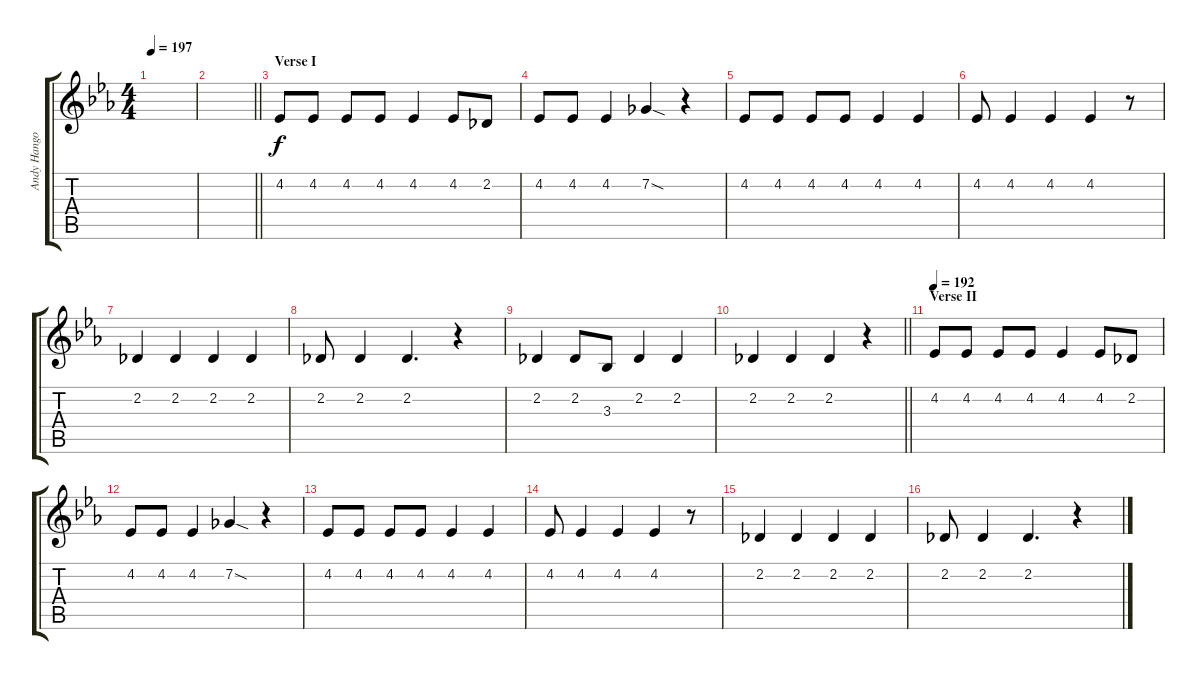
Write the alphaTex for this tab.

\track ("Andy Hangover - Lead Vocal" "Andy Hango") {instrument clarinet}
\staff {score tabs}
\tuning (E4 B3 G3 D3 A2 E2) {hide}
\ts (4 4)
\tempo 197
\clef g2
\ks eb
|
\barLineRight lightlight
|
\section ("" "Verse I")
4.2.8{dy f} 4.2.8 4.2.8 4.2.8 4.2.4 4.2.8 2.2.8 |
4.2.8 4.2.8 4.2.4 7.2{sod}.4 r.4 |
4.2.8 4.2.8 4.2.8 4.2.8 4.2.4 4.2.4 |
4.2.8 4.2.4 4.2.4 4.2.4 r.8 |
2.2.4 2.2.4 2.2.4 2.2.4 |
2.2.8 2.2.4 2.2.4{d} r.4 |
2.2.4 2.2.8 3.3.8 2.2.4 2.2.4 |
\barLineRight lightlight
2.2.4 2.2.4 2.2.4 r.4 |
\section ("" "Verse II")
\tempo 192
4.2.8 4.2.8 4.2.8 4.2.8 4.2.4 4.2.8 2.2.8 |
4.2.8 4.2.8 4.2.4 7.2{sod}.4 r.4 |
4.2.8 4.2.8 4.2.8 4.2.8 4.2.4 4.2.4 |
4.2.8 4.2.4 4.2.4 4.2.4 r.8 |
2.2.4 2.2.4 2.2.4 2.2.4 |
2.2.8 2.2.4 2.2.4{d} r.4
